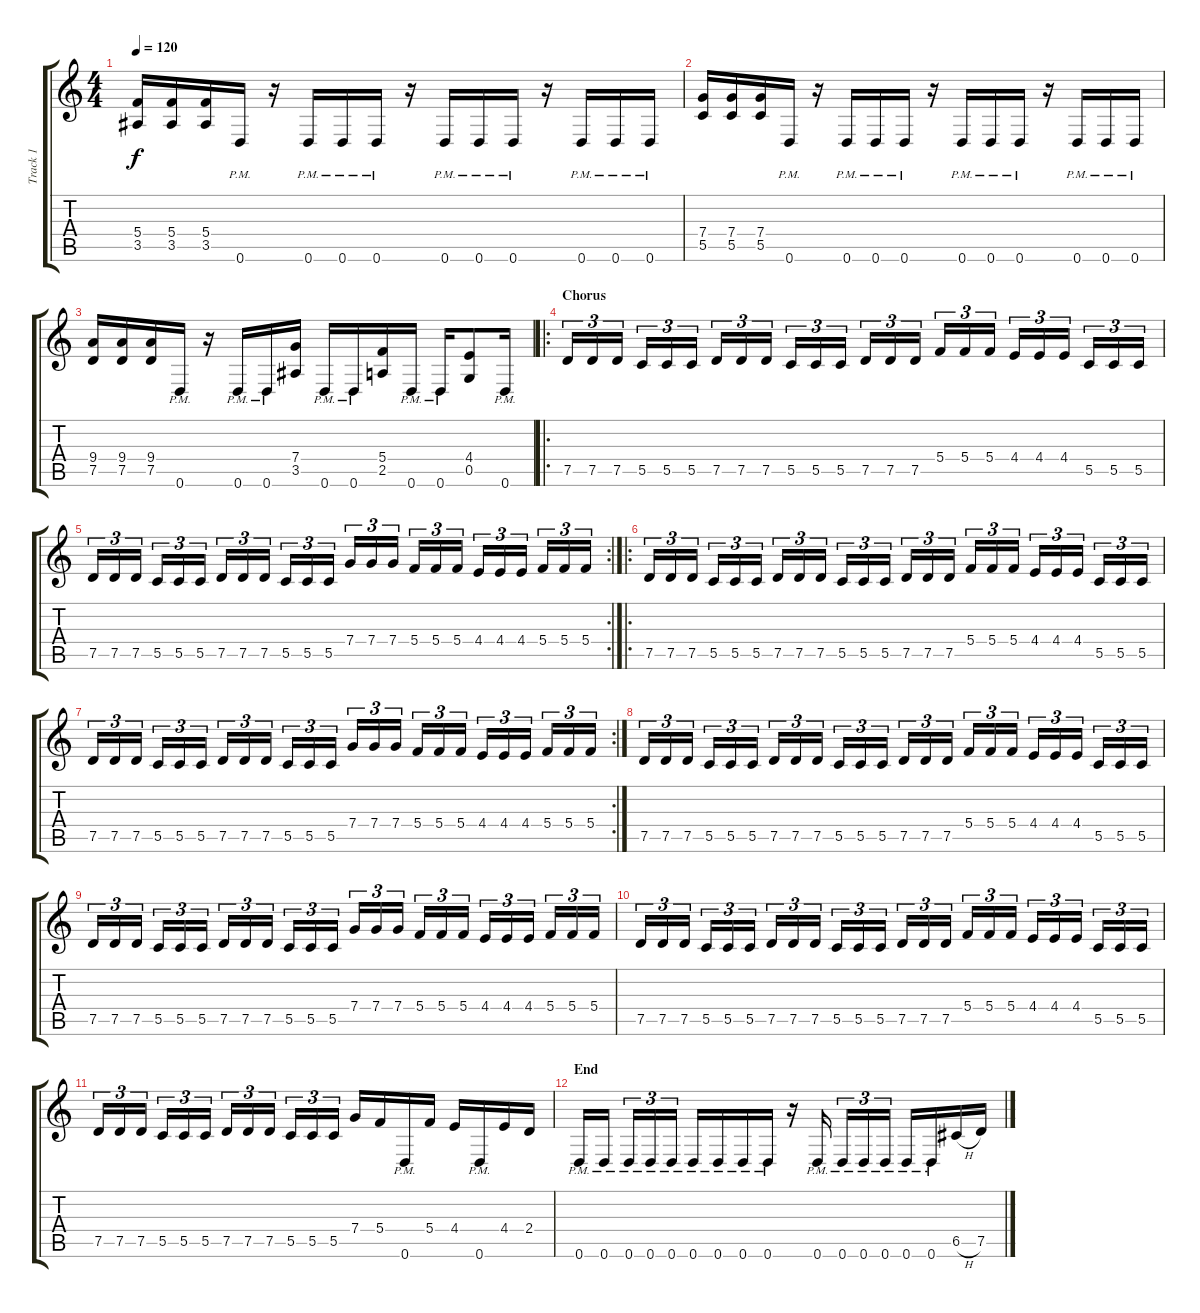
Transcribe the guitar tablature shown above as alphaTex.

\track ("Track 1" "Track 1") {instrument distortionguitar}
\staff {score tabs}
\tuning (D4 A3 F3 C3 G2 D2) {hide}
\ts (4 4)
\tempo 120
\clef g2
\ks c
(5.4 3.5).16{dy f} (5.4 3.5).16 (5.4 3.5).16 0.6{pm}.16 r.16 0.6{pm}.16 0.6{pm}.16 0.6{pm}.16 r.16 0.6{pm}.16 0.6{pm}.16 0.6{pm}.16 r.16 0.6{pm}.16 0.6{pm}.16 0.6{pm}.16 |
(7.4 5.5).16 (7.4 5.5).16 (7.4 5.5).16 0.6{pm}.16 r.16 0.6{pm}.16 0.6{pm}.16 0.6{pm}.16 r.16 0.6{pm}.16 0.6{pm}.16 0.6{pm}.16 r.16 0.6{pm}.16 0.6{pm}.16 0.6{pm}.16 |
(9.4 7.5).16 (9.4 7.5).16 (9.4 7.5).16 0.6{pm}.16 r.16 0.6{pm}.16 0.6{pm}.16 (7.4 3.5).16 0.6{pm}.16 0.6{pm}.16 (5.4 2.5).16 0.6{pm}.16 0.6{pm}.16 (4.4 0.5).8 0.6{pm}.16 |
\ro
\section ("" "Chorus")
7.5.16{tu (3 2)} 7.5.16{tu (3 2)} 7.5.16{tu (3 2)} 5.5.16{tu (3 2)} 5.5.16{tu (3 2)} 5.5.16{tu (3 2)} 7.5.16{tu (3 2)} 7.5.16{tu (3 2)} 7.5.16{tu (3 2)} 5.5.16{tu (3 2)} 5.5.16{tu (3 2)} 5.5.16{tu (3 2)} 7.5.16{tu (3 2)} 7.5.16{tu (3 2)} 7.5.16{tu (3 2)} 5.4.16{tu (3 2)} 5.4.16{tu (3 2)} 5.4.16{tu (3 2)} 4.4.16{tu (3 2)} 4.4.16{tu (3 2)} 4.4.16{tu (3 2)} 5.5.16{tu (3 2)} 5.5.16{tu (3 2)} 5.5.16{tu (3 2)} |
\rc 2
7.5.16{tu (3 2)} 7.5.16{tu (3 2)} 7.5.16{tu (3 2)} 5.5.16{tu (3 2)} 5.5.16{tu (3 2)} 5.5.16{tu (3 2)} 7.5.16{tu (3 2)} 7.5.16{tu (3 2)} 7.5.16{tu (3 2)} 5.5.16{tu (3 2)} 5.5.16{tu (3 2)} 5.5.16{tu (3 2)} 7.4.16{tu (3 2)} 7.4.16{tu (3 2)} 7.4.16{tu (3 2)} 5.4.16{tu (3 2)} 5.4.16{tu (3 2)} 5.4.16{tu (3 2)} 4.4.16{tu (3 2)} 4.4.16{tu (3 2)} 4.4.16{tu (3 2)} 5.4.16{tu (3 2)} 5.4.16{tu (3 2)} 5.4.16{tu (3 2)} |
\ro
7.5.16{tu (3 2)} 7.5.16{tu (3 2)} 7.5.16{tu (3 2)} 5.5.16{tu (3 2)} 5.5.16{tu (3 2)} 5.5.16{tu (3 2)} 7.5.16{tu (3 2)} 7.5.16{tu (3 2)} 7.5.16{tu (3 2)} 5.5.16{tu (3 2)} 5.5.16{tu (3 2)} 5.5.16{tu (3 2)} 7.5.16{tu (3 2)} 7.5.16{tu (3 2)} 7.5.16{tu (3 2)} 5.4.16{tu (3 2)} 5.4.16{tu (3 2)} 5.4.16{tu (3 2)} 4.4.16{tu (3 2)} 4.4.16{tu (3 2)} 4.4.16{tu (3 2)} 5.5.16{tu (3 2)} 5.5.16{tu (3 2)} 5.5.16{tu (3 2)} |
\rc 2
7.5.16{tu (3 2)} 7.5.16{tu (3 2)} 7.5.16{tu (3 2)} 5.5.16{tu (3 2)} 5.5.16{tu (3 2)} 5.5.16{tu (3 2)} 7.5.16{tu (3 2)} 7.5.16{tu (3 2)} 7.5.16{tu (3 2)} 5.5.16{tu (3 2)} 5.5.16{tu (3 2)} 5.5.16{tu (3 2)} 7.4.16{tu (3 2)} 7.4.16{tu (3 2)} 7.4.16{tu (3 2)} 5.4.16{tu (3 2)} 5.4.16{tu (3 2)} 5.4.16{tu (3 2)} 4.4.16{tu (3 2)} 4.4.16{tu (3 2)} 4.4.16{tu (3 2)} 5.4.16{tu (3 2)} 5.4.16{tu (3 2)} 5.4.16{tu (3 2)} |
7.5.16{tu (3 2)} 7.5.16{tu (3 2)} 7.5.16{tu (3 2)} 5.5.16{tu (3 2)} 5.5.16{tu (3 2)} 5.5.16{tu (3 2)} 7.5.16{tu (3 2)} 7.5.16{tu (3 2)} 7.5.16{tu (3 2)} 5.5.16{tu (3 2)} 5.5.16{tu (3 2)} 5.5.16{tu (3 2)} 7.5.16{tu (3 2)} 7.5.16{tu (3 2)} 7.5.16{tu (3 2)} 5.4.16{tu (3 2)} 5.4.16{tu (3 2)} 5.4.16{tu (3 2)} 4.4.16{tu (3 2)} 4.4.16{tu (3 2)} 4.4.16{tu (3 2)} 5.5.16{tu (3 2)} 5.5.16{tu (3 2)} 5.5.16{tu (3 2)} |
7.5.16{tu (3 2)} 7.5.16{tu (3 2)} 7.5.16{tu (3 2)} 5.5.16{tu (3 2)} 5.5.16{tu (3 2)} 5.5.16{tu (3 2)} 7.5.16{tu (3 2)} 7.5.16{tu (3 2)} 7.5.16{tu (3 2)} 5.5.16{tu (3 2)} 5.5.16{tu (3 2)} 5.5.16{tu (3 2)} 7.4.16{tu (3 2)} 7.4.16{tu (3 2)} 7.4.16{tu (3 2)} 5.4.16{tu (3 2)} 5.4.16{tu (3 2)} 5.4.16{tu (3 2)} 4.4.16{tu (3 2)} 4.4.16{tu (3 2)} 4.4.16{tu (3 2)} 5.4.16{tu (3 2)} 5.4.16{tu (3 2)} 5.4.16{tu (3 2)} |
7.5.16{tu (3 2)} 7.5.16{tu (3 2)} 7.5.16{tu (3 2)} 5.5.16{tu (3 2)} 5.5.16{tu (3 2)} 5.5.16{tu (3 2)} 7.5.16{tu (3 2)} 7.5.16{tu (3 2)} 7.5.16{tu (3 2)} 5.5.16{tu (3 2)} 5.5.16{tu (3 2)} 5.5.16{tu (3 2)} 7.5.16{tu (3 2)} 7.5.16{tu (3 2)} 7.5.16{tu (3 2)} 5.4.16{tu (3 2)} 5.4.16{tu (3 2)} 5.4.16{tu (3 2)} 4.4.16{tu (3 2)} 4.4.16{tu (3 2)} 4.4.16{tu (3 2)} 5.5.16{tu (3 2)} 5.5.16{tu (3 2)} 5.5.16{tu (3 2)} |
7.5.16{tu (3 2)} 7.5.16{tu (3 2)} 7.5.16{tu (3 2)} 5.5.16{tu (3 2)} 5.5.16{tu (3 2)} 5.5.16{tu (3 2)} 7.5.16{tu (3 2)} 7.5.16{tu (3 2)} 7.5.16{tu (3 2)} 5.5.16{tu (3 2)} 5.5.16{tu (3 2)} 5.5.16{tu (3 2)} 7.4.16 5.4.16 0.6{pm}.16 5.4.16 4.4.16 0.6{pm}.16 4.4.16 2.4.16 |
\section ("" "End")
0.6{pm}.16 0.6{pm}.16 0.6{pm}.16{tu (3 2)} 0.6{pm}.16{tu (3 2)} 0.6{pm}.16{tu (3 2)} 0.6{pm}.16 0.6{pm}.16 0.6{pm}.16 0.6{pm}.16 r.16 0.6{pm}.16 0.6{pm}.16{tu (3 2)} 0.6{pm}.16{tu (3 2)} 0.6{pm}.16{tu (3 2)} 0.6{pm}.16 0.6{pm}.16 6.5{h}.16 7.5.16
